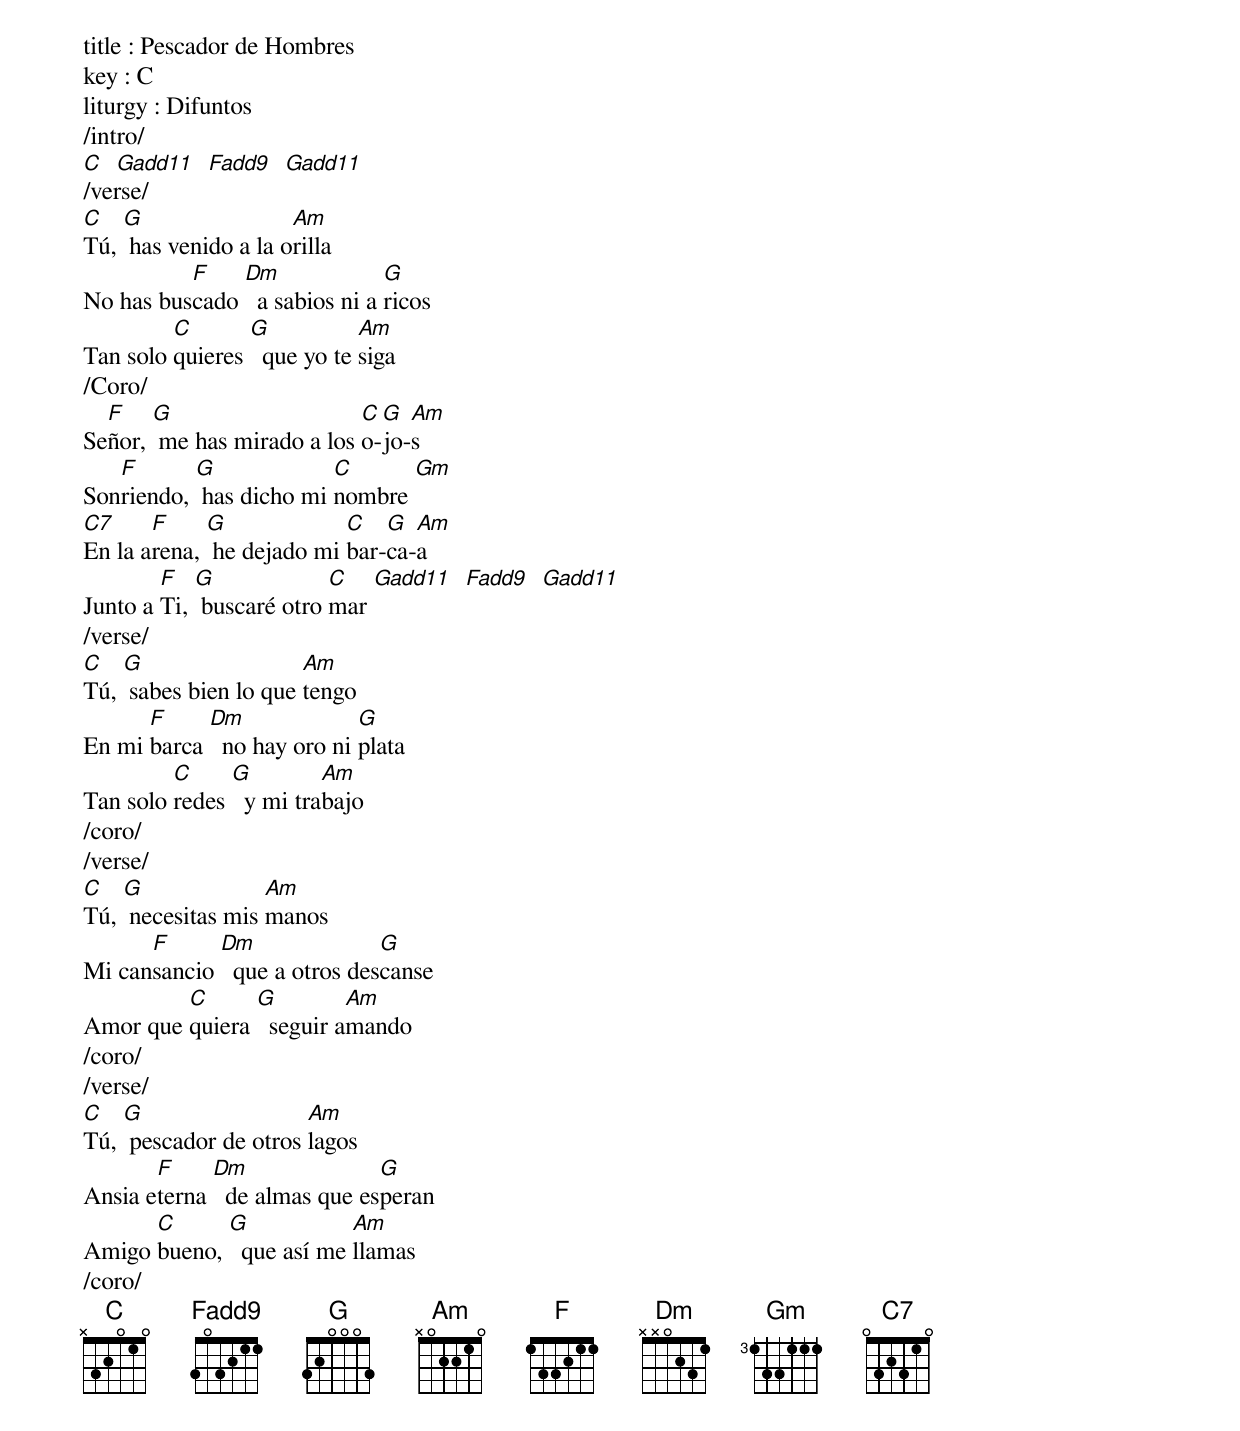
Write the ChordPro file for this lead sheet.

title : Pescador de Hombres
key : C
liturgy : Difuntos
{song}
/intro/
[C]  [Gadd11]  [Fadd9]  [Gadd11]
/verse/
[C]Tú, [G] has venido a la o[Am]rilla
No has bus[F]cado [Dm]  a sabios ni a [G]ricos
Tan solo [C]quieres [G]  que yo te [Am]siga
/Coro/
Se[F]ñor, [G] me has mirado a los [C]o-[G]jo-[Am]s
Son[F]riendo, [G] has dicho mi [C]nombre [Gm]
[C7]En la a[F]rena, [G] he dejado mi [C]bar-[G]ca-[Am]a
Junto a [F]Ti, [G] buscaré otro [C]mar [Gadd11]  [Fadd9]  [Gadd11]
/verse/
[C]Tú, [G] sabes bien lo que [Am]tengo
En mi [F]barca [Dm]  no hay oro ni [G]plata
Tan solo [C]redes [G]  y mi tra[Am]bajo
/coro/
/verse/
[C]Tú, [G] necesitas mis [Am]manos
Mi can[F]sancio [Dm]  que a otros des[G]canse
Amor que [C]quiera [G]  seguir a[Am]mando
/coro/
/verse/
[C]Tú, [G] pescador de otros [Am]lagos
Ansia e[F]terna [Dm]  de almas que es[G]peran
Amigo [C]bueno, [G]  que así me [Am]llamas
/coro/
